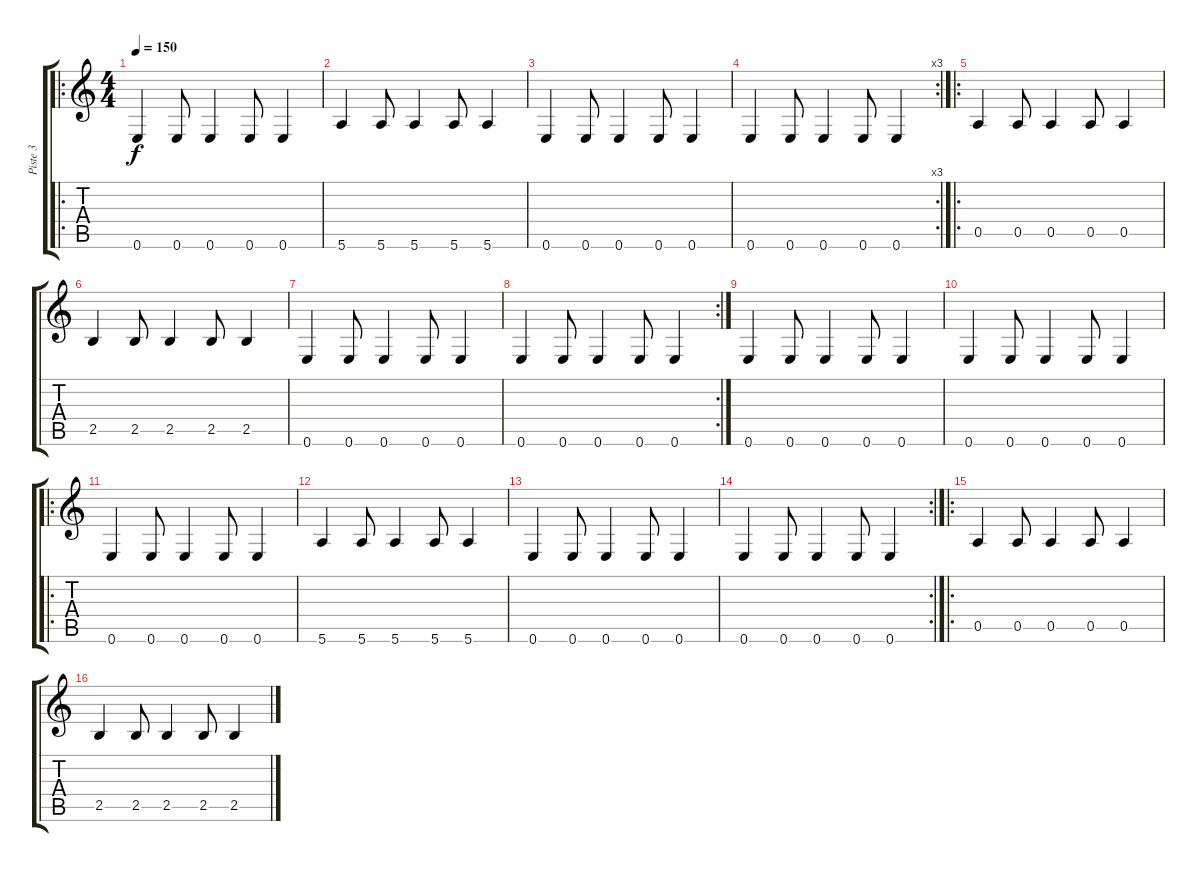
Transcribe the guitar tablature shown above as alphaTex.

\track ("Piste 3" "Piste 3") {instrument electricbassfinger}
\staff {score tabs}
\tuning (E4 B3 G3 D3 A2 E2) {hide}
\ro
\ts (4 4)
\tempo 150
\clef g2
\ks c
0.6.4{dy f instrument electricbassfinger} 0.6.8 0.6.4 0.6.8 0.6.4 |
5.6.4 5.6.8 5.6.4 5.6.8 5.6.4 |
0.6.4 0.6.8 0.6.4 0.6.8 0.6.4 |
\rc 3
0.6.4 0.6.8 0.6.4 0.6.8 0.6.4 |
\ro
0.5.4 0.5.8 0.5.4 0.5.8 0.5.4 |
2.5.4 2.5.8 2.5.4 2.5.8 2.5.4 |
0.6.4 0.6.8 0.6.4 0.6.8 0.6.4 |
\rc 2
0.6.4 0.6.8 0.6.4 0.6.8 0.6.4 |
0.6.4 0.6.8 0.6.4 0.6.8 0.6.4 |
0.6.4 0.6.8 0.6.4 0.6.8 0.6.4 |
\ro
0.6.4 0.6.8 0.6.4 0.6.8 0.6.4 |
5.6.4 5.6.8 5.6.4 5.6.8 5.6.4 |
0.6.4 0.6.8 0.6.4 0.6.8 0.6.4 |
\rc 2
0.6.4 0.6.8 0.6.4 0.6.8 0.6.4 |
\ro
0.5.4 0.5.8 0.5.4 0.5.8 0.5.4 |
2.5.4 2.5.8 2.5.4 2.5.8 2.5.4
